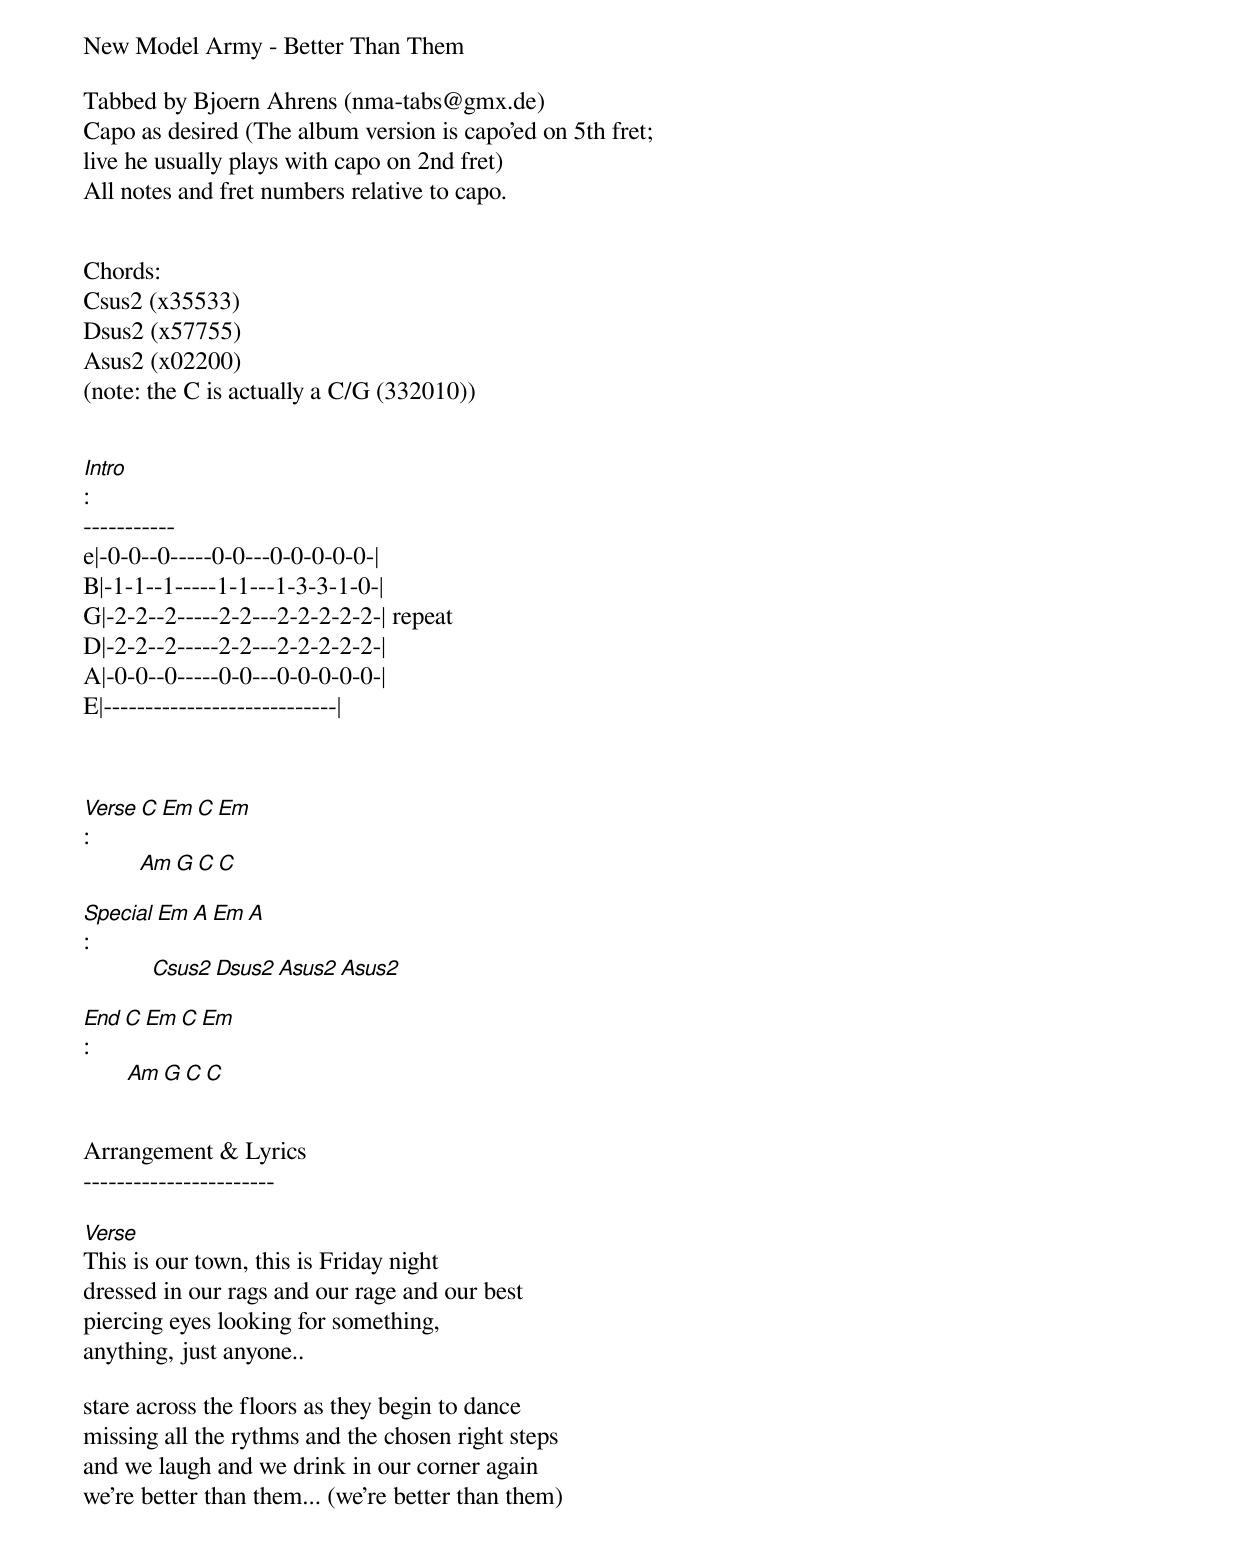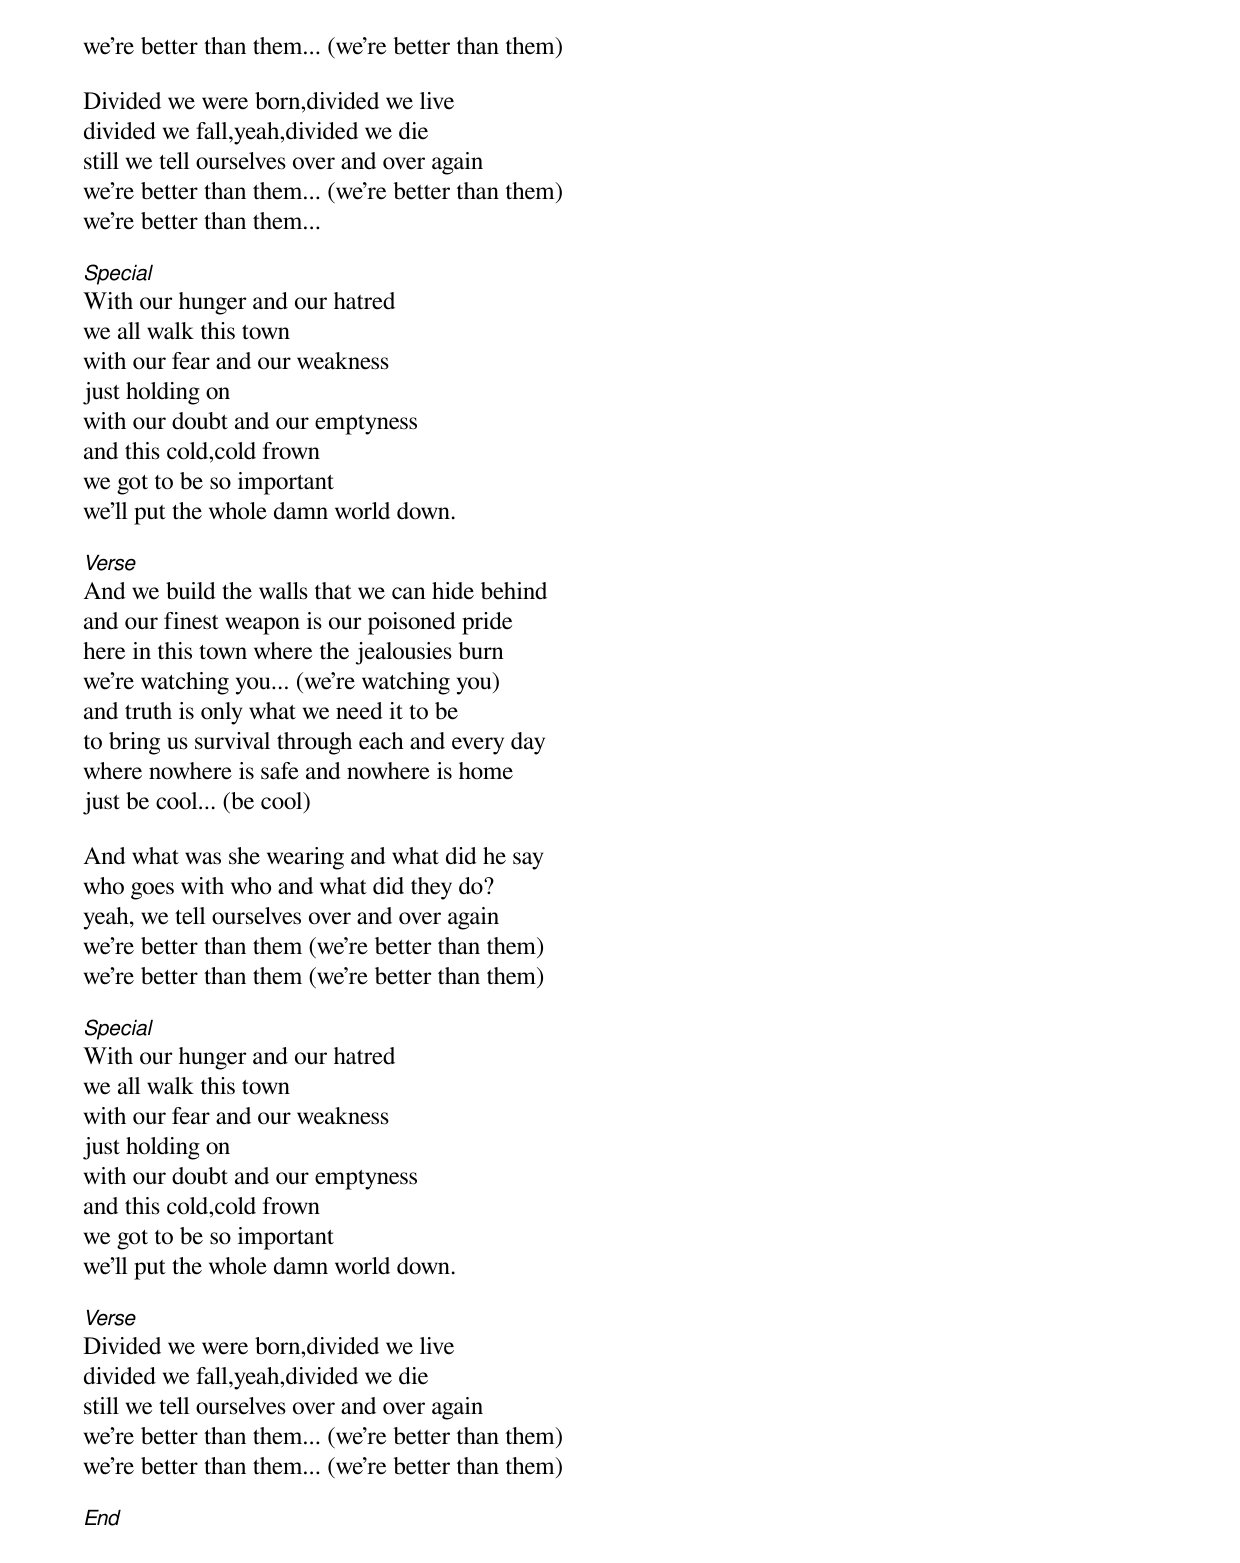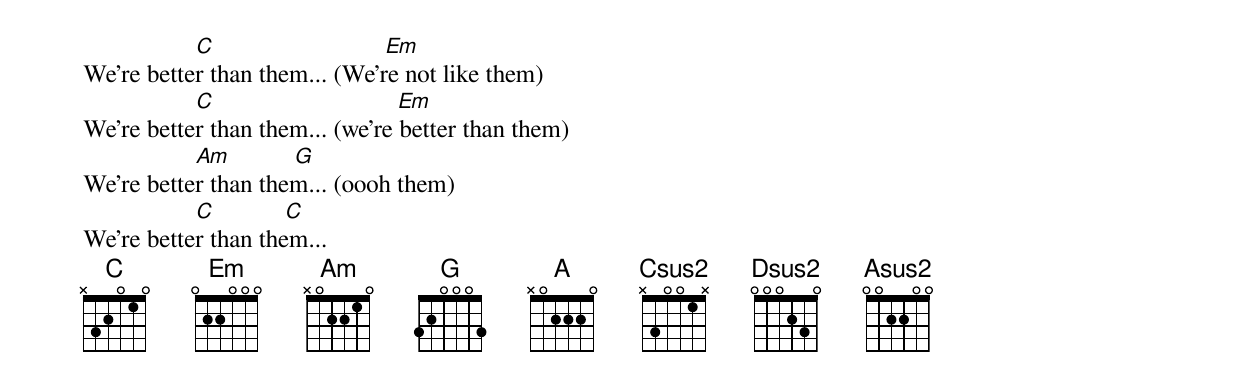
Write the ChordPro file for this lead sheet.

New Model Army - Better Than Them

Tabbed by Bjoern Ahrens (nma-tabs@gmx.de)
Capo as desired (The album version is capo'ed on 5th fret;
live he usually plays with capo on 2nd fret)
All notes and fret numbers relative to capo.


Chords:
Csus2 (x35533)
Dsus2 (x57755)
Asus2 (x02200)
(note: the C is actually a C/G (332010))


[Intro]:
-----------
e|-0-0--0-----0-0---0-0-0-0-0-|
B|-1-1--1-----1-1---1-3-3-1-0-|
G|-2-2--2-----2-2---2-2-2-2-2-| repeat
D|-2-2--2-----2-2---2-2-2-2-2-|
A|-0-0--0-----0-0---0-0-0-0-0-|
E|----------------------------|



[Verse]: [C][Em][C][Em]
         [Am][G][C][C]

[Special]: [Em][A][Em][A]
           [Csus2][Dsus2][Asus2][Asus2]

[End]: [C][Em][C][Em]
       [Am][G][C][C]


Arrangement & Lyrics
-----------------------

[Verse]
This is our town, this is Friday night
dressed in our rags and our rage and our best
piercing eyes looking for something,
anything, just anyone..

stare across the floors as they begin to dance
missing all the rythms and the chosen right steps
and we laugh and we drink in our corner again
we're better than them... (we're better than them)
we're better than them... (we're better than them)

Divided we were born,divided we live
divided we fall,yeah,divided we die
still we tell ourselves over and over again
we're better than them... (we're better than them)
we're better than them...

[Special]
With our hunger and our hatred
we all walk this town
with our fear and our weakness
just holding on
with our doubt and our emptyness
and this cold,cold frown
we got to be so important
we'll put the whole damn world down.

[Verse]
And we build the walls that we can hide behind
and our finest weapon is our poisoned pride
here in this town where the jealousies burn
we're watching you... (we're watching you)
and truth is only what we need it to be
to bring us survival through each and every day
where nowhere is safe and nowhere is home
just be cool... (be cool)

And what was she wearing and what did he say
who goes with who and what did they do?
yeah, we tell ourselves over and over again
we're better than them (we're better than them)
we're better than them (we're better than them)

[Special]
With our hunger and our hatred
we all walk this town
with our fear and our weakness
just holding on
with our doubt and our emptyness
and this cold,cold frown
we got to be so important
we'll put the whole damn world down.

[Verse]
Divided we were born,divided we live
divided we fall,yeah,divided we die
still we tell ourselves over and over again
we're better than them... (we're better than them)
we're better than them... (we're better than them)

[End]
                  [C]                           [Em]
We're better than them... (We're not like them)
                  [C]                             [Em]
We're better than them... (we're better than them)
                  [Am]          [G]
We're better than them... (oooh them)
                  [C]           [C]
We're better than them...
